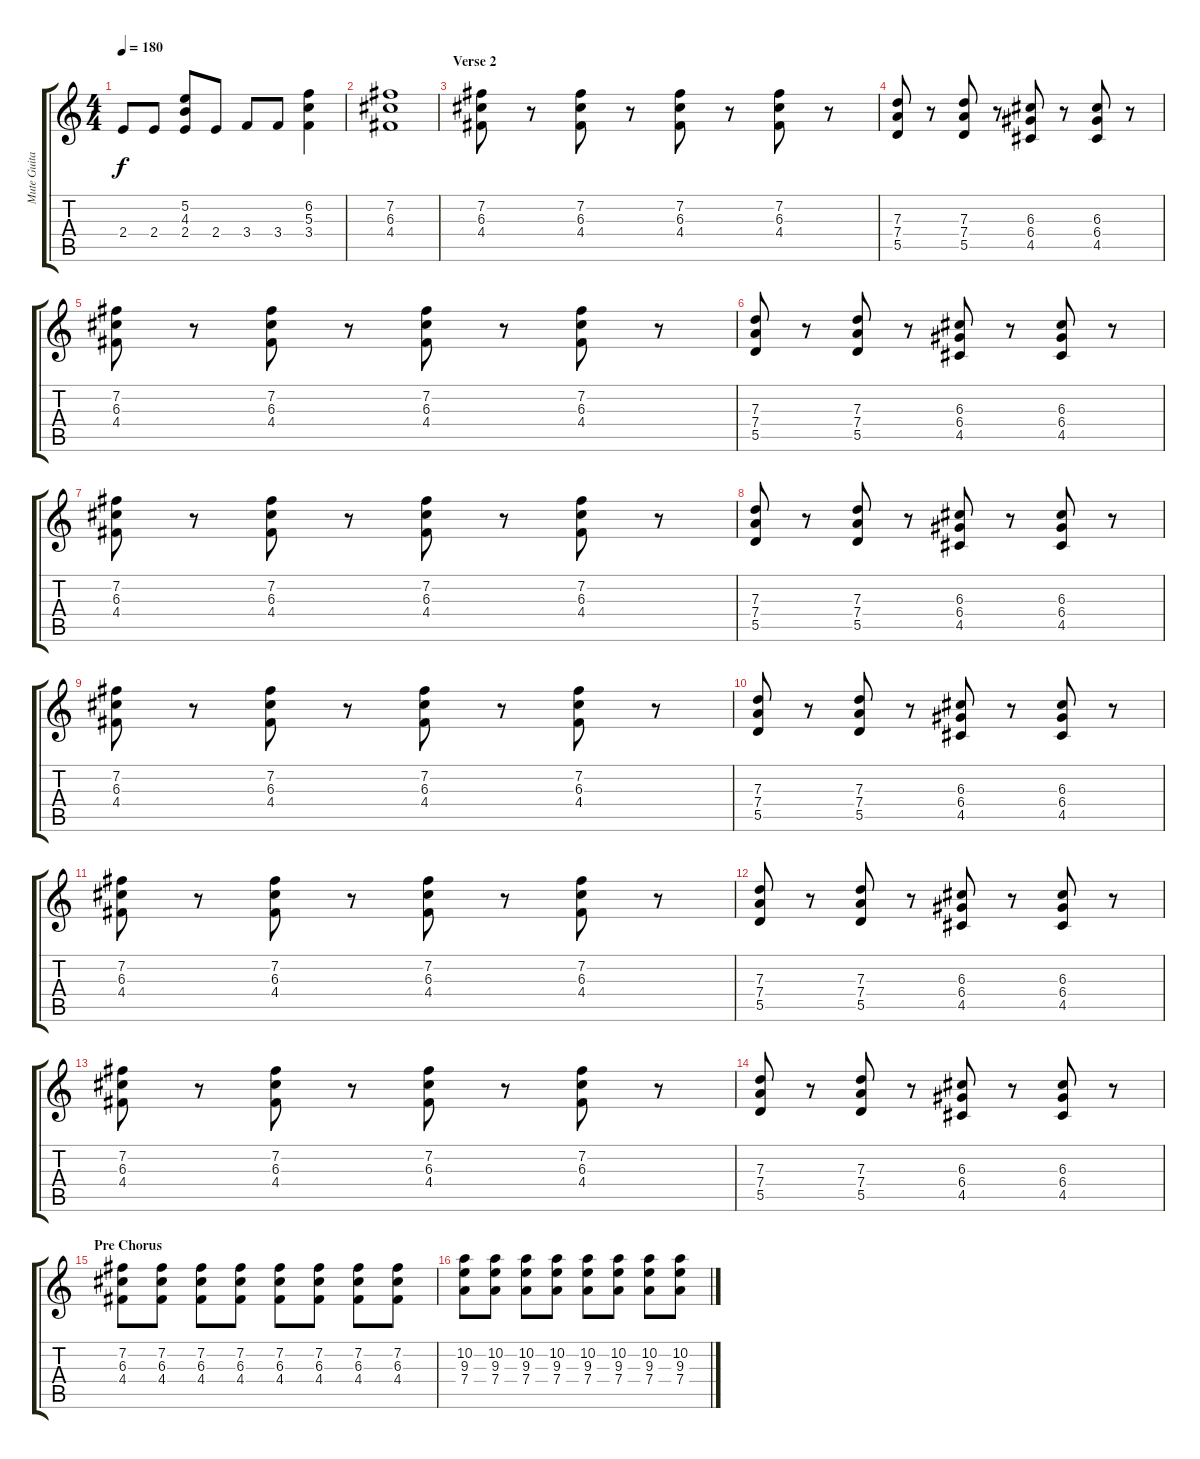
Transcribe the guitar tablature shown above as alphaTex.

\track ("Mute Guitar" "Mute Guita") {instrument electricguitarmuted}
\staff {score tabs}
\tuning (E4 B3 G3 D3 A2 E2) {hide}
\ts (4 4)
\tempo 180
\clef g2
\ks c
2.4.8{dy f} 2.4.8 (5.2 4.3 2.4).8 2.4.8 3.4.8 3.4.8 (6.2 5.3 3.4).4 |
(7.2 6.3 4.4).1 |
\section ("" "Verse 2")
(7.2 6.3 4.4).8 r.8 (7.2 6.3 4.4).8 r.8 (7.2 6.3 4.4).8 r.8 (7.2 6.3 4.4).8 r.8 |
(7.3 7.4 5.5).8 r.8 (7.3 7.4 5.5).8 r.8 (6.3 6.4 4.5).8 r.8 (6.3 6.4 4.5).8 r.8 |
(7.2 6.3 4.4).8 r.8 (7.2 6.3 4.4).8 r.8 (7.2 6.3 4.4).8 r.8 (7.2 6.3 4.4).8 r.8 |
(7.3 7.4 5.5).8 r.8 (7.3 7.4 5.5).8 r.8 (6.3 6.4 4.5).8 r.8 (6.3 6.4 4.5).8 r.8 |
(7.2 6.3 4.4).8 r.8 (7.2 6.3 4.4).8 r.8 (7.2 6.3 4.4).8 r.8 (7.2 6.3 4.4).8 r.8 |
(7.3 7.4 5.5).8 r.8 (7.3 7.4 5.5).8 r.8 (6.3 6.4 4.5).8 r.8 (6.3 6.4 4.5).8 r.8 |
(7.2 6.3 4.4).8 r.8 (7.2 6.3 4.4).8 r.8 (7.2 6.3 4.4).8 r.8 (7.2 6.3 4.4).8 r.8 |
(7.3 7.4 5.5).8 r.8 (7.3 7.4 5.5).8 r.8 (6.3 6.4 4.5).8 r.8 (6.3 6.4 4.5).8 r.8 |
(7.2 6.3 4.4).8 r.8 (7.2 6.3 4.4).8 r.8 (7.2 6.3 4.4).8 r.8 (7.2 6.3 4.4).8 r.8 |
(7.3 7.4 5.5).8 r.8 (7.3 7.4 5.5).8 r.8 (6.3 6.4 4.5).8 r.8 (6.3 6.4 4.5).8 r.8 |
(7.2 6.3 4.4).8 r.8 (7.2 6.3 4.4).8 r.8 (7.2 6.3 4.4).8 r.8 (7.2 6.3 4.4).8 r.8 |
(7.3 7.4 5.5).8 r.8 (7.3 7.4 5.5).8 r.8 (6.3 6.4 4.5).8 r.8 (6.3 6.4 4.5).8 r.8 |
\section ("" "Pre Chorus")
(7.2 6.3 4.4).8 (7.2 6.3 4.4).8 (7.2 6.3 4.4).8 (7.2 6.3 4.4).8 (7.2 6.3 4.4).8 (7.2 6.3 4.4).8 (7.2 6.3 4.4).8 (7.2 6.3 4.4).8 |
(10.2 9.3 7.4).8 (10.2 9.3 7.4).8 (10.2 9.3 7.4).8 (10.2 9.3 7.4).8 (10.2 9.3 7.4).8 (10.2 9.3 7.4).8 (10.2 9.3 7.4).8 (10.2 9.3 7.4).8
